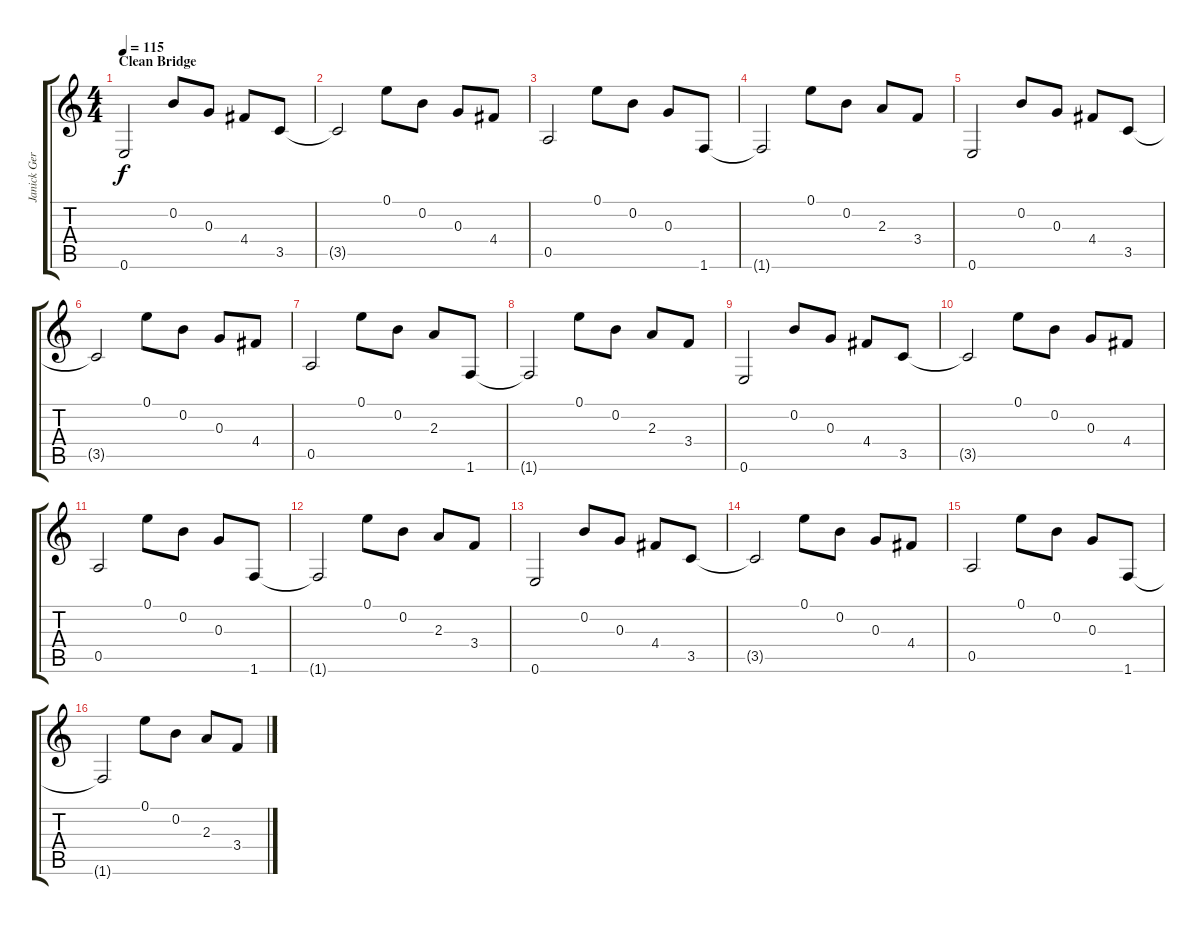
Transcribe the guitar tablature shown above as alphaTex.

\track ("Janick Gers" "Janick Ger") {instrument distortionguitar}
\staff {score tabs}
\tuning (E4 B3 G3 D3 A2 E2) {hide}
\ts (4 4)
\section ("" "Clean Bridge")
\tempo 115
\clef g2
\ks c
0.6.2{dy f volume 6 balance 16 instrument overdrivenguitar} 0.2.8 0.3.8 4.4.8 3.5.8 |
3.5{t}.2 0.1.8 0.2.8 0.3.8 4.4.8 |
0.5.2 0.1.8 0.2.8 0.3.8 1.6.8 |
1.6{t}.2 0.1.8 0.2.8 2.3.8 3.4.8 |
0.6.2 0.2.8 0.3.8 4.4.8 3.5.8 |
3.5{t}.2 0.1.8 0.2.8 0.3.8 4.4.8 |
0.5.2 0.1.8 0.2.8 2.3.8 1.6.8 |
1.6{t}.2 0.1.8 0.2.8 2.3.8 3.4.8 |
0.6.2 0.2.8 0.3.8 4.4.8 3.5.8 |
3.5{t}.2 0.1.8 0.2.8 0.3.8 4.4.8 |
0.5.2 0.1.8 0.2.8 0.3.8 1.6.8 |
1.6{t}.2 0.1.8 0.2.8 2.3.8 3.4.8 |
0.6.2 0.2.8 0.3.8 4.4.8 3.5.8 |
3.5{t}.2 0.1.8 0.2.8 0.3.8 4.4.8 |
0.5.2 0.1.8 0.2.8 0.3.8 1.6.8 |
1.6{t}.2 0.1.8 0.2.8 2.3.8 3.4.8
